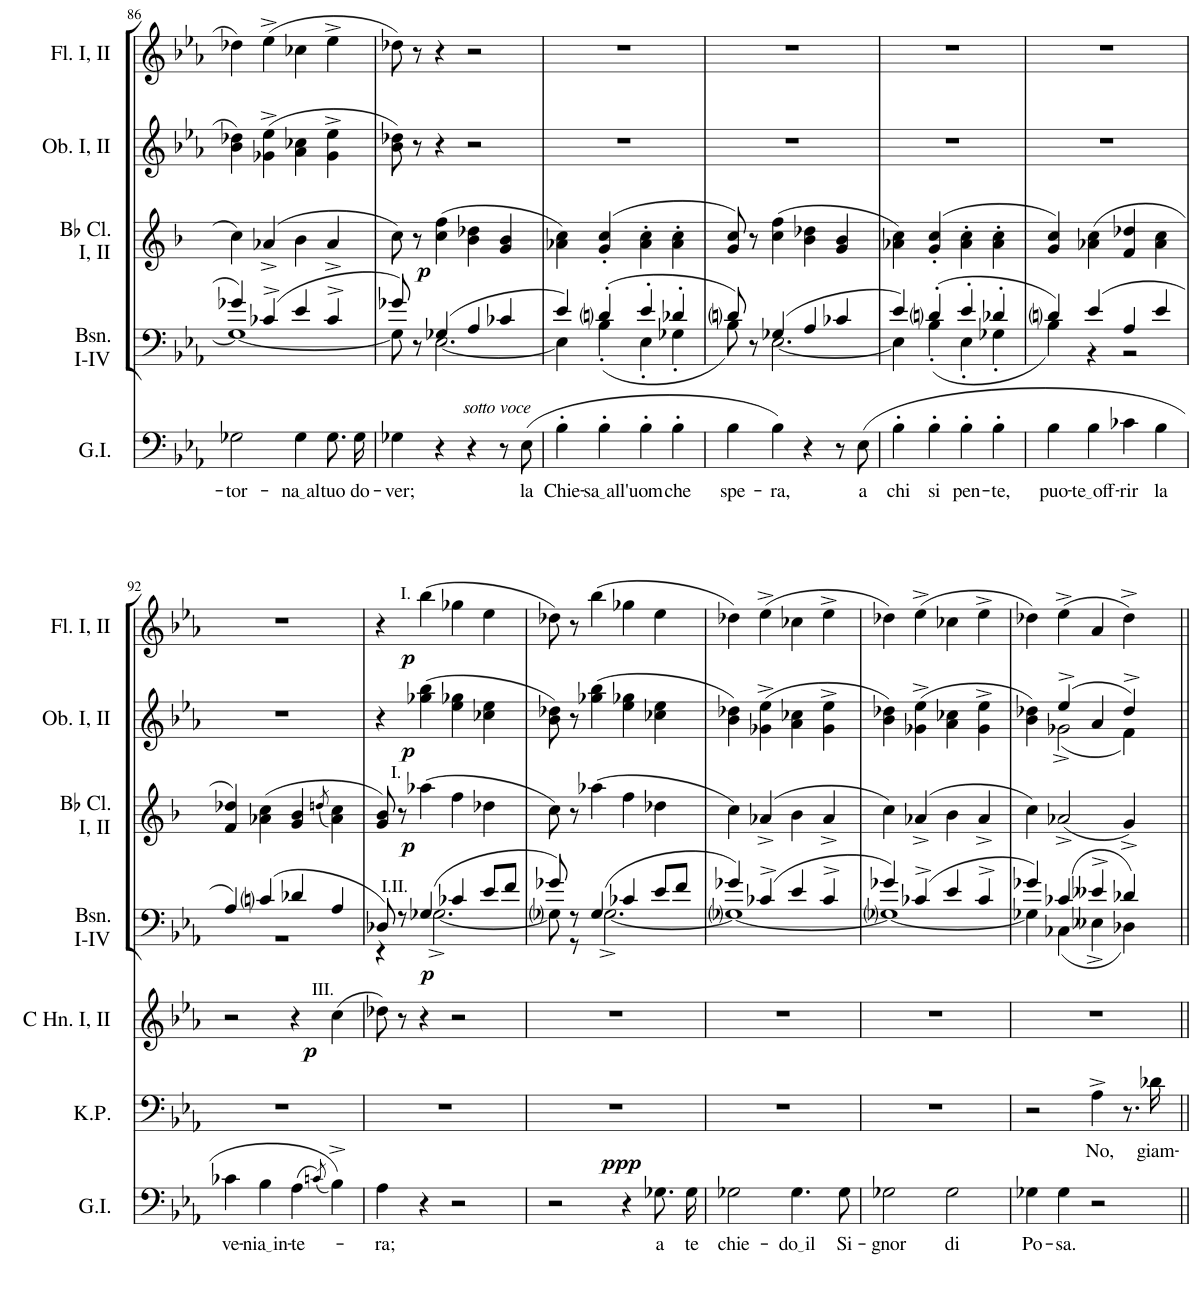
**kern	**text	**dynam	**kern	**text	**kern	**dynam	**kern	**dynam	**kern	**dynam	**kern	**dynam	**kern	**dynam
*part7	*part7	*part7	*part6	*part6	*part5	*part5	*part4	*part4	*part3	*part3	*part2	*part2	*part1	*part1
*staff7	*staff7	*staff7	*staff6	*staff6	*staff5	*staff5	*staff4	*staff4	*staff3	*staff3	*staff2	*staff2	*staff1	*staff1
*I"Grand Inquisitor	*	*	*I"King Philip	*	*I"Horn in C I, II	*	*I"Bassoon I-IV	*	*I"Clarinet in Bb I, II	*	*I"Oboe I, II	*	*I"Flute I, II	*
*I'G.I.	*	*	*I'K.P.	*	*	*	*I'Bsn. I-IV	*	*	*	*I'Ob. I, II	*	*I'Fl. I, II	*
!!LO:PB:g=z
*clefF4	*	*	*clefF4	*	*clefG2	*	*clefF4	*	*clefG2	*	*clefG2	*	*clefG2	*
*	*	*	*Trd4c7	*	*Trd7c12	*	*	*	*Trd1c2	*	*	*	*	*
*k[b-e-a-]	*	*	*k[b-e-a-]	*	*k[b-e-a-]	*	*k[b-e-a-]	*	*k[b-]	*	*k[b-e-a-]	*	*k[b-e-a-]	*
*M4/4	*	*	*M4/4	*	*M4/4	*	*M4/4	*	*M4/4	*	*M4/4	*	*M4/4	*
*met(c)	*	*	*met(c)	*	*met(c)	*	*met(c)	*	*met(c)	*	*met(c)	*	*met(c)	*
=86	=86	=86	=86	=86	=86	=86	=86	=86	=86	=86	=86	=86	=86	=86
!	!LO:LY:b	!	!	!	!	!	!	!	!	!	!	!	!	!
*	*	*	*	*	*	*	*^	*	*	*	*	*	*	*
2G-X\	-tor-	.	1r	.	1r	.	4g-X/	1G-_	.	4cc\	.	4b-\ 4dd-X\	.	4dd-X\	.
.	.	.	.	.	.	.	(4c-X^/	.	.	(4a-X^/	.	(4g-X\^ 4ee-\^	.	(4ee-^\	.
!	!LO:LY:b	!	!	!	!	!	!	!	!	!	!	!	!	!	!
4G-\	na al	.	.	.	.	.	4e-/	.	.	4b-\	.	4a-\ 4cc-X\	.	4cc-X\	.
!	!LO:LY:b	!	!	!	!	!	!	!	!	!	!	!	!	!	!
8.G-\L	tuo	.	.	.	.	.	4c-^/	.	.	4a-^/	.	4g-\^ 4ee-\^	.	4ee-^\	.
!	!LO:LY:b	!	!	!	!	!	!	!	!	!	!	!	!	!	!
16G-\Jk	do-	.	.	.	.	.	.	.	.	.	.	.	.	.	.
=87	=87	=87	=87	=87	=87	=87	=87	=87	=87	=87	=87	=87	=87	=87	=87
!	!LO:LY:b	!	!	!	!	!	!	!	!	!	!	!	!	!	!
4G-X\	-ver;	.	1r	.	1r	.	8g-X/)	8G-\]	.	8cc\)	.	8b-\ 8dd-X\)	.	8dd-X\)	.
.	.	.	.	.	.	.	8r	8ryy	.	8r	.	8r	.	8r	.
!	!	!	!	!	!	!	!	!	!	!	!LO:DY:b	!	!	!	!
4r	.	.	.	.	.	.	(4G-X/	[2.E-\	.	(4cc\ 4ff\	p	4r	.	4r	.
4r	.	.	.	.	.	.	4A-/	.	.	4b-\ 4dd-X\	.	2r	.	2r	.
8r	.	.	.	.	.	.	4c-X/	.	.	4g/ 4b-/	.	.	.	.	.
!LO:TX:a:i:t=sotto voce	!	!	!	!	!	!	!	!	!	!	!	!	!	!	!
!	!LO:LY:b	!	!	!	!	!	!	!	!	!	!	!	!	!	!
(8E-\	la	.	.	.	.	.	.	.	.	.	.	.	.	.	.
=88	=88	=88	=88	=88	=88	=88	=88	=88	=88	=88	=88	=88	=88	=88	=88
!	!LO:LY:b	!	!	!	!	!	!	!	!	!	!	!	!	!	!
4B-'\	Chie-	.	1r	.	1r	.	4e-/)	4E-\]	.	4a-X\ 4cc\)	.	1r	.	1r	.
!	!LO:LY:b	!	!	!	!	!	!	!	!	!	!	!	!	!	!
4B-'\	sa all'	.	.	.	.	.	(4dni'/	(4B-'\	.	(4g/' 4cc/'	.	.	.	.	.
!	!LO:LY:b	!	!	!	!	!	!	!	!	!	!	!	!	!	!
4B-'\	uom	.	.	.	.	.	4e-'/	4E-'\	.	4a-\' 4cc\'	.	.	.	.	.
!	!LO:LY:b	!	!	!	!	!	!	!	!	!	!	!	!	!	!
4B-'\	che	.	.	.	.	.	4d-X'/	4G-X'\	.	4a-\' 4cc\'	.	.	.	.	.
=89	=89	=89	=89	=89	=89	=89	=89	=89	=89	=89	=89	=89	=89	=89	=89
!	!LO:LY:b	!	!	!	!	!	!	!	!	!	!	!	!	!	!
4B-\	spe-	.	1r	.	1r	.	8dni/)	8B-\)	.	8g/ 8cc/)	.	1r	.	1r	.
.	.	.	.	.	.	.	8r	8ryy	.	8r	.	.	.	.	.
!	!LO:LY:b	!	!	!	!	!	!	!	!	!	!	!	!	!	!
4B-\)	-ra,	.	.	.	.	.	(4G-X/	[2.E-\	.	(4cc\ 4ff\	.	.	.	.	.
4r	.	.	.	.	.	.	4A-/	.	.	4b-\ 4dd-X\	.	.	.	.	.
8r	.	.	.	.	.	.	4c-X/	.	.	4g/ 4b-/	.	.	.	.	.
!	!LO:LY:b	!	!	!	!	!	!	!	!	!	!	!	!	!	!
(8E-\	a	.	.	.	.	.	.	.	.	.	.	.	.	.	.
=90	=90	=90	=90	=90	=90	=90	=90	=90	=90	=90	=90	=90	=90	=90	=90
!	!LO:LY:b	!	!	!	!	!	!	!	!	!	!	!	!	!	!
4B-'\	chi	.	1r	.	1r	.	4e-/)	4E-\]	.	4a-X\ 4cc\)	.	1r	.	1r	.
!	!LO:LY:b	!	!	!	!	!	!	!	!	!	!	!	!	!	!
4B-'\	si	.	.	.	.	.	(4dni'/	(4B-'\	.	(4g/' 4cc/'	.	.	.	.	.
!	!LO:LY:b	!	!	!	!	!	!	!	!	!	!	!	!	!	!
4B-'\	pen-	.	.	.	.	.	4e-'/	4E-'\	.	4a-\' 4cc\'	.	.	.	.	.
!	!LO:LY:b	!	!	!	!	!	!	!	!	!	!	!	!	!	!
4B-'\	-te,	.	.	.	.	.	4d-X'/	4G-X'\	.	4a-\' 4cc\'	.	.	.	.	.
=91	=91	=91	=91	=91	=91	=91	=91	=91	=91	=91	=91	=91	=91	=91	=91
!	!LO:LY:b	!	!	!	!	!	!	!	!	!	!	!	!	!	!
4B-\	puo-	.	1r	.	1r	.	4dni/)	4B-\)	.	4g/ 4cc/)	.	1r	.	1r	.
!	!LO:LY:b	!	!	!	!	!	!	!	!	!	!	!	!	!	!
4B-\	te off	.	.	.	.	.	(4e-/	4r	.	(4a-X\ 4cc\	.	.	.	.	.
!	!LO:LY:b	!	!	!	!	!	!	!	!	!	!	!	!	!	!
4c-X\	-rir	.	.	.	.	.	4A-/	2r	.	4f/ 4dd-X/	.	.	.	.	.
!	!LO:LY:b	!	!	!	!	!	!	!	!	!	!	!	!	!	!
4B-\	la	.	.	.	.	.	4e-/	.	.	4a-\ 4cc\	.	.	.	.	.
!!LO:LB:g=z
=92	=92	=92	=92	=92	=92	=92	=92	=92	=92	=92	=92	=92	=92	=92	=92
!	!LO:LY:b	!	!	!	!	!	!	!	!	!	!	!	!	!	!
4c-X\	ve-	.	1r	.	2r	.	4A-/)	1r	.	4f/ 4dd-X/)	.	1r	.	1r	.
!	!LO:LY:b	!	!	!	!	!	!	!	!	!	!	!	!	!	!
4B-\	nia in	.	.	.	.	.	(4cni/	.	.	(4a-X\ 4cc\	.	.	.	.	.
!	!LO:LY:b	!	!	!	!	!	!	!	!	!	!	!	!	!	!
(4A-\	-te-	.	.	.	4r	.	4d-X/	.	.	4g/ 4b-/	.	.	.	.	.
(8qcn/)	.	.	.	.	.	.	.	.	.	(8qddn/	.	.	.	.	.
!	!	!	!	!	!LO:TX:a:t=III.	!	!	!	!	!	!	!	!	!	!
!	!	!	!	!	!	!LO:DY:b	!	!	!	!	!	!	!	!	!
4B-^\))	.	.	.	.	(4cc\	p	4A-/	.	.	4a-\ 4cc\)	.	.	.	.	.
=93	=93	=93	=93	=93	=93	=93	=93	=93	=93	=93	=93	=93	=93	=93	=93
!	!LO:LY:b	!	!	!	!	!	!	!	!	!	!	!	!	!	!
4A-\	-ra;	.	1r	.	8dd-X\)	.	8D-X/)	4r	.	8g/ 8b-/)	.	4r	.	4r	.
!	!	!	!	!	!	!	!LO:TX:a:t=I.II.	!	!	!	!	!	!	!	!
.	.	.	.	.	8r	.	8r	.	.	8r	.	.	.	.	.
!	!	!	!	!	!	!	!	!	!	!	!	!	!	!LO:TX:a:t=I.	!
!	!	!	!	!	!	!	!	!	!	!LO:TX:a:t=I.	!	!	!	!	!
!	!	!	!	!	!	!	!	!	!LO:DY:b	!	!LO:DY:b	!	!LO:DY:b	!	!LO:DY:b
4r	.	.	.	.	4r	.	(4G-X/	[2.G-^\	p	(4aa-X\	p	(4gg-X\ 4bb-\	p	(4bb-\	p
2r	.	.	.	.	2r	.	4c-X/	.	.	4ff\	.	4ee-\ 4gg-X\	.	4gg-X\	.
.	.	.	.	.	.	.	8e-/L	.	.	4dd-X\	.	4cc-X\ 4ee-\	.	4ee-\	.
.	.	.	.	.	.	.	8f/J	.	.	.	.	.	.	.	.
=94	=94	=94	=94	=94	=94	=94	=94	=94	=94	=94	=94	=94	=94	=94	=94
2r	.	.	1r	.	1r	.	8g-X/)	8G-i\]	.	8cc\)	.	8b-\ 8dd-X\)	.	8dd-X\)	.
.	.	.	.	.	.	.	8r	8r	.	8r	.	8r	.	8r	.
.	.	.	.	.	.	.	(4G-/	[2.G-^\	.	(4aa-X\	.	(4gg-X\ 4bb-\	.	(4bb-\	.
4r	.	.	.	.	.	.	4c-X/	.	.	4ff\	.	4ee-\ 4gg-X\	.	4gg-X\	.
!	!LO:LY:b	!LO:DY:a	!	!	!	!	!	!	!	!	!	!	!	!	!
8.G-X\L	a	ppp	.	.	.	.	8e-/L	.	.	4dd-X\	.	4cc-X\ 4ee-\	.	4ee-\	.
.	.	.	.	.	.	.	8f/J	.	.	.	.	.	.	.	.
!	!LO:LY:b	!	!	!	!	!	!	!	!	!	!	!	!	!	!
16G-\Jk	te	.	.	.	.	.	.	.	.	.	.	.	.	.	.
=95	=95	=95	=95	=95	=95	=95	=95	=95	=95	=95	=95	=95	=95	=95	=95
!	!LO:LY:b	!	!	!	!	!	!	!	!	!	!	!	!	!	!
2G-X\	chie-	.	1r	.	1r	.	4g-X/)	1G-i_	.	4cc\)	.	4b-\ 4dd-X\)	.	4dd-X\)	.
.	.	.	.	.	.	.	(4c-X^/	.	.	(4a-X^/	.	(4g-X\^ 4ee-\^	.	(4ee-^\	.
!	!LO:LY:b	!	!	!	!	!	!	!	!	!	!	!	!	!	!
4.G-\	do il	.	.	.	.	.	4e-/	.	.	4b-\	.	4a-\ 4cc-X\	.	4cc-X\	.
.	.	.	.	.	.	.	4c-^/	.	.	4a-^/	.	4g-\^ 4ee-\^	.	4ee-^\	.
!	!LO:LY:b	!	!	!	!	!	!	!	!	!	!	!	!	!	!
8G-\	Si-	.	.	.	.	.	.	.	.	.	.	.	.	.	.
=96	=96	=96	=96	=96	=96	=96	=96	=96	=96	=96	=96	=96	=96	=96	=96
!	!LO:LY:b	!	!	!	!	!	!	!	!	!	!	!	!	!	!
2G-X\	-gnor	.	1r	.	1r	.	4g-X/)	1G-i_	.	4cc\)	.	4b-\ 4dd-X\)	.	4dd-X\)	.
.	.	.	.	.	.	.	(4c-X^/	.	.	(4a-X^/	.	(4g-X\^ 4ee-\^	.	(4ee-^\	.
!	!LO:LY:b	!	!	!	!	!	!	!	!	!	!	!	!	!	!
2G-\	di	.	.	.	.	.	4e-/	.	.	4b-\	.	4a-\ 4cc-X\	.	4cc-X\	.
.	.	.	.	.	.	.	4c-^/	.	.	4a-^/	.	4g-\^ 4ee-\^	.	4ee-^\	.
=97	=97	=97	=97	=97	=97	=97	=97	=97	=97	=97	=97	=97	=97	=97	=97
!	!LO:LY:b	!	!	!	!	!	!	!	!	!	!	!	!	!	!
*	*	*	*	*	*	*	*	*	*	*	*	*^	*	*	*
4G-X\	Po-	.	2r	.	1r	.	4g-X/)	4G-X\]	.	4cc\)	.	4b-\ 4dd-X\)	4ryy	.	4dd-X\)	.
!	!LO:LY:b	!	!	!	!	!	!	!	!	!	!	!	!	!	!	!
4G-\	-sa.	.	.	.	.	.	(4c-X/	(4C-X\	.	(2a-X^/	.	(4ee-^/	(2g-X^\	.	(4ee-^\	.
!	!	!	!	!LO:LY:b	!	!	!	!	!	!	!	!	!	!	!	!
2r	.	.	4A-^\	No,	.	.	4e--X^/	4E--X^\	.	.	.	4a-/	.	.	4a-/	.
.	.	.	8.r	.	.	.	4d-X/)	4D-X\)	.	4g^/)	.	4dd-^/)	4f\)	.	4dd-^\)	.
!	!	!	!	!LO:LY:b	!	!	!	!	!	!	!	!	!	!	!	!
.	.	.	16d-X\	giam-	.	.	.	.	.	.	.	.	.	.	.	.
*	*	*	*	*	*	*	*v	*v	*	*	*	*v	*v	*	*	*
=||	=||	=||	=||	=||	=||	=||	=||	=||	=||	=||	=||	=||	=||	=||
*-	*-	*-	*-	*-	*-	*-	*-	*-	*-	*-	*-	*-	*-	*-
